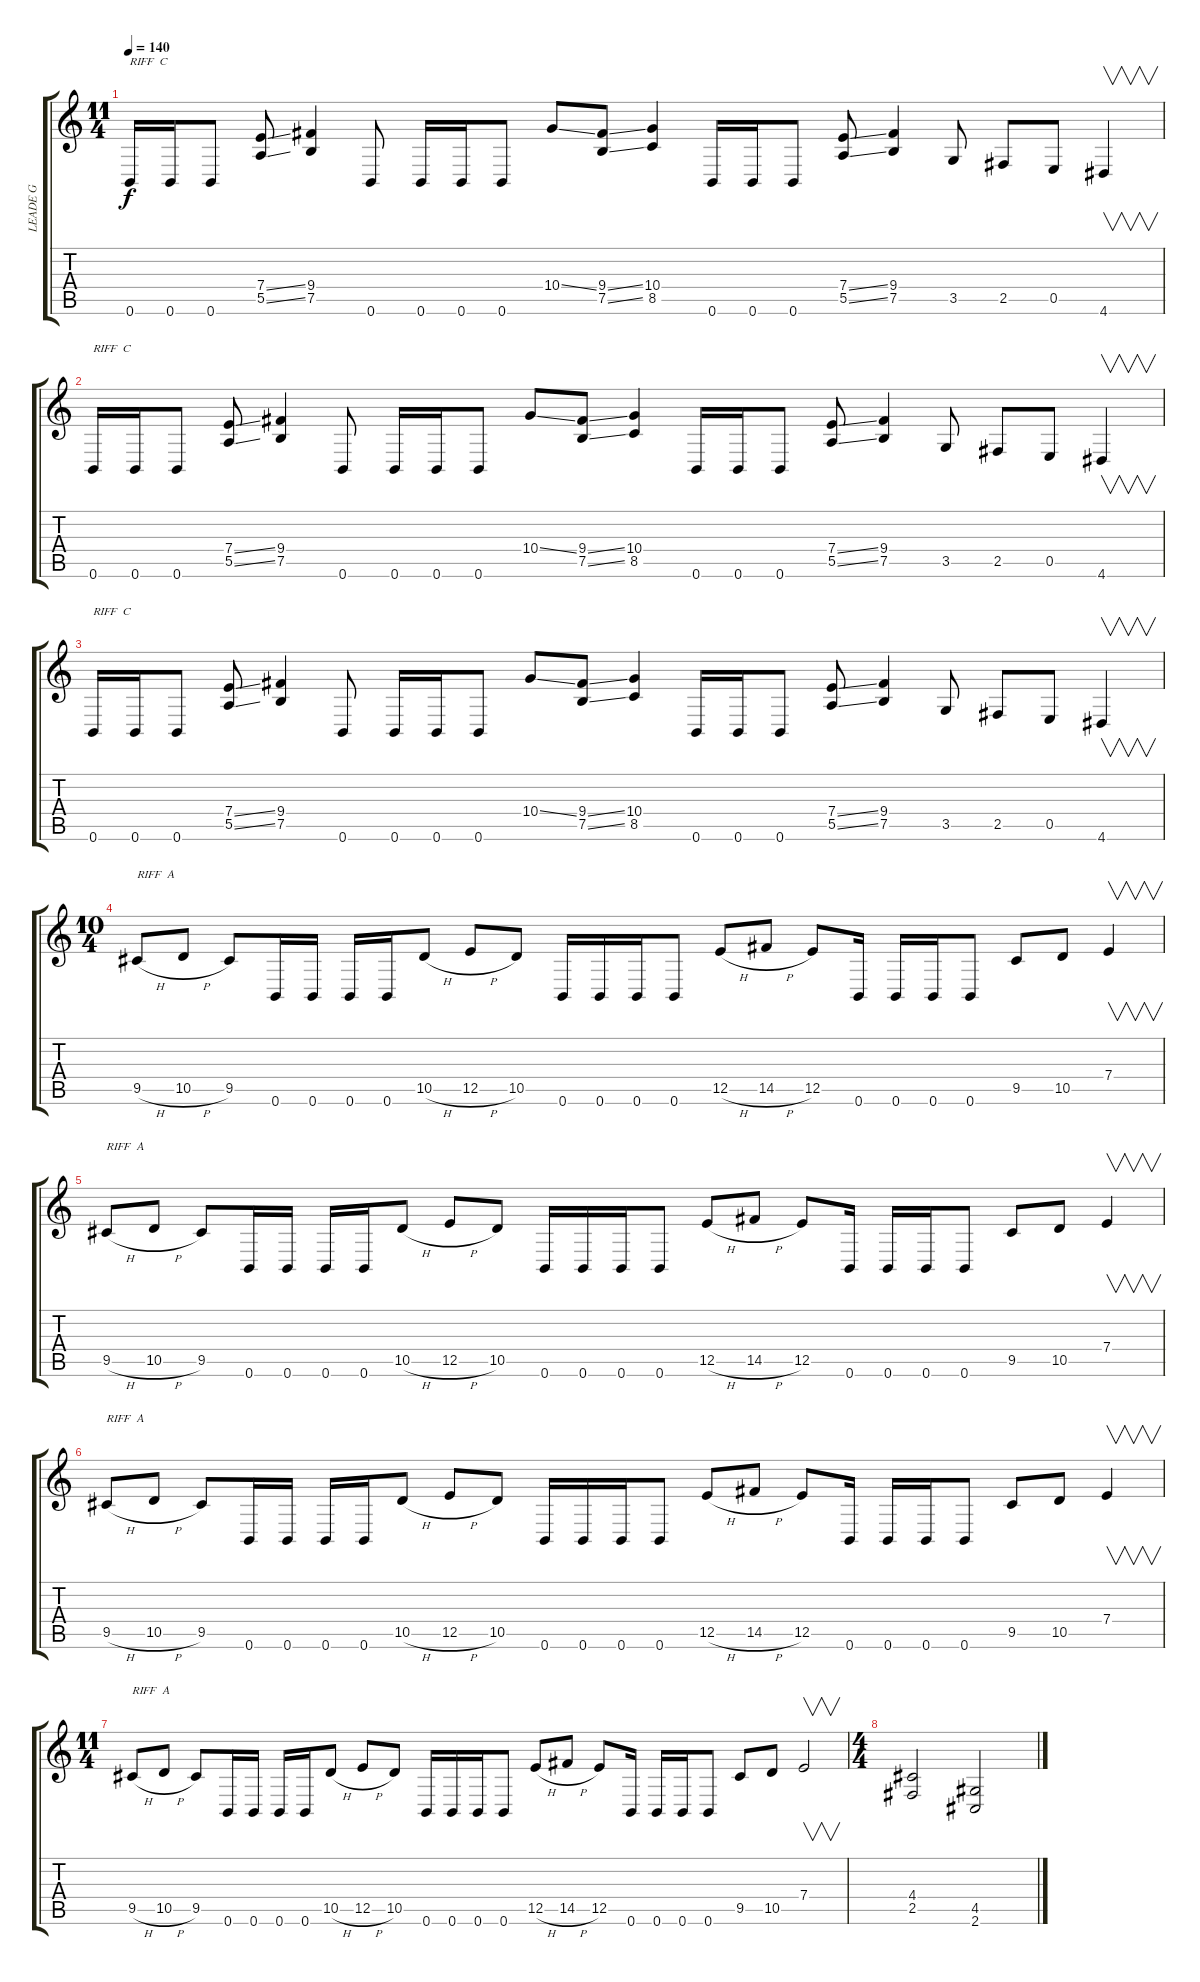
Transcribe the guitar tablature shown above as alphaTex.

\track ("LEADE G" "LEADE G") {instrument overdrivenguitar}
\staff {score tabs}
\tuning (B3 Gb3 D3 A2 E2 B1) {hide}
\ts (11 4)
\tempo 140
\clef g2
\ks c
0.6.16{txt "RIFF  C" dy f} 0.6.16 0.6.8 (7.4{ss} 5.5{ss}).8 (9.4 7.5).4 0.6.8 0.6.16 0.6.16 0.6.8 10.4{ss}.8 (9.4{ss} 7.5{ss}).8 (10.4 8.5).4 0.6.16 0.6.16 0.6.8 (7.4{ss} 5.5{ss}).8 (9.4 7.5).4 3.5.8 2.5.8 0.5.8 4.6.4{v} |
0.6.16{txt "RIFF  C"} 0.6.16 0.6.8 (7.4{ss} 5.5{ss}).8 (9.4 7.5).4 0.6.8 0.6.16 0.6.16 0.6.8 10.4{ss}.8 (9.4{ss} 7.5{ss}).8 (10.4 8.5).4 0.6.16 0.6.16 0.6.8 (7.4{ss} 5.5{ss}).8 (9.4 7.5).4 3.5.8 2.5.8 0.5.8 4.6.4{v} |
0.6.16{txt "RIFF  C"} 0.6.16 0.6.8 (7.4{ss} 5.5{ss}).8 (9.4 7.5).4 0.6.8 0.6.16 0.6.16 0.6.8 10.4{ss}.8 (9.4{ss} 7.5{ss}).8 (10.4 8.5).4 0.6.16 0.6.16 0.6.8 (7.4{ss} 5.5{ss}).8 (9.4 7.5).4 3.5.8 2.5.8 0.5.8 4.6.4{v} |
\ts (10 4)
9.5{h}.8{txt "RIFF  A"} 10.5{h}.8 9.5.8 0.6.16 0.6.16 0.6.16 0.6.16 10.5{h}.8 12.5{h}.8 10.5.8 0.6.16 0.6.16 0.6.16 0.6.8 12.5{h}.8 14.5{h}.8 12.5.8 0.6.16 0.6.16 0.6.16 0.6.8 9.5.8 10.5.8 7.4.4{v} |
9.5{h}.8{txt "RIFF  A"} 10.5{h}.8 9.5.8 0.6.16 0.6.16 0.6.16 0.6.16 10.5{h}.8 12.5{h}.8 10.5.8 0.6.16 0.6.16 0.6.16 0.6.8 12.5{h}.8 14.5{h}.8 12.5.8 0.6.16 0.6.16 0.6.16 0.6.8 9.5.8 10.5.8 7.4.4{v} |
9.5{h}.8{txt "RIFF  A"} 10.5{h}.8 9.5.8 0.6.16 0.6.16 0.6.16 0.6.16 10.5{h}.8 12.5{h}.8 10.5.8 0.6.16 0.6.16 0.6.16 0.6.8 12.5{h}.8 14.5{h}.8 12.5.8 0.6.16 0.6.16 0.6.16 0.6.8 9.5.8 10.5.8 7.4.4{v} |
\ts (11 4)
9.5{h}.8{txt "RIFF  A"} 10.5{h}.8 9.5.8 0.6.16 0.6.16 0.6.16 0.6.16 10.5{h}.8 12.5{h}.8 10.5.8 0.6.16 0.6.16 0.6.16 0.6.8 12.5{h}.8 14.5{h}.8 12.5.8 0.6.16 0.6.16 0.6.16 0.6.8 9.5.8 10.5.8 7.4.2{v} |
\ts (4 4)
(4.4 2.5).2 (4.5 2.6).2
